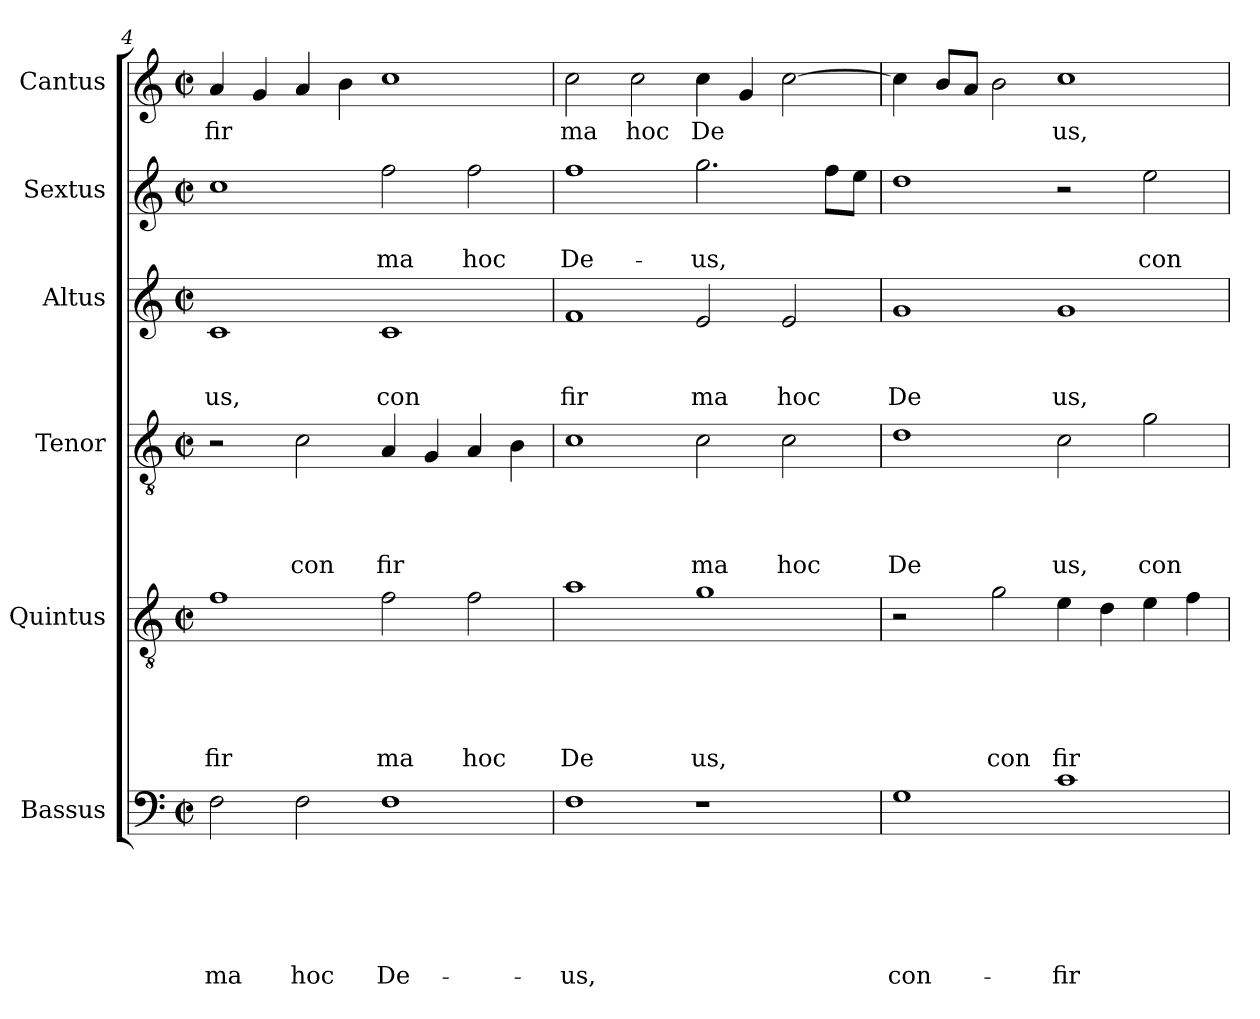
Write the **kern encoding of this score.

**kern	**text	**text	**text	**text	**text	**text	**kern	**text	**text	**text	**text	**text	**kern	**text	**text	**text	**text	**kern	**text	**text	**text	**kern	**text	**text	**kern	**text
*part6	*part6	*part6	*part6	*part6	*part6	*part6	*part5	*part5	*part5	*part5	*part5	*part5	*part4	*part4	*part4	*part4	*part4	*part3	*part3	*part3	*part3	*part2	*part2	*part2	*part1	*part1
*staff6	*staff6	*staff6	*staff6	*staff6	*staff6	*staff6	*staff5	*staff5	*staff5	*staff5	*staff5	*staff5	*staff4	*staff4	*staff4	*staff4	*staff4	*staff3	*staff3	*staff3	*staff3	*staff2	*staff2	*staff2	*staff1	*staff1
*I"Bassus	*	*	*	*	*	*	*I"Quintus	*	*	*	*	*	*I"Tenor	*	*	*	*	*I"Altus	*	*	*	*I"Sextus	*	*	*I"Cantus	*
*clefF4	*	*	*	*	*	*	*clefGv2	*	*	*	*	*	*clefGv2	*	*	*	*	*clefG2	*	*	*	*clefG2	*	*	*clefG2	*
*k[]	*	*	*	*	*	*	*k[]	*	*	*	*	*	*k[]	*	*	*	*	*k[]	*	*	*	*k[]	*	*	*k[]	*
*C:	*	*	*	*	*	*	*C:	*	*	*	*	*	*C:	*	*	*	*	*C:	*	*	*	*C:	*	*	*C:	*
*M2/2	*	*	*	*	*	*	*M2/2	*	*	*	*	*	*M2/2	*	*	*	*	*M2/2	*	*	*	*M2/2	*	*	*M2/2	*
*met(c|)	*	*	*	*	*	*	*met(c|)	*	*	*	*	*	*met(c|)	*	*	*	*	*met(c|)	*	*	*	*met(c|)	*	*	*met(c|)	*
=4	=4	=4	=4	=4	=4	=4	=4	=4	=4	=4	=4	=4	=4	=4	=4	=4	=4	=4	=4	=4	=4	=4	=4	=4	=4	=4
!	!	!	!	!	!	!LO:LY:b	!	!	!	!	!	!LO:LY:b	!	!	!	!	!	!	!	!	!LO:LY:b	!	!	!	!	!LO:LY:b
2F\	.	.	.	.	.	-ma	1f	.	.	.	.	fir	2r	.	.	.	.	1c	.	.	us,	1cc	.	.	4a/	fir
.	.	.	.	.	.	.	.	.	.	.	.	.	.	.	.	.	.	.	.	.	.	.	.	.	4g/	.
!	!	!	!	!	!	!LO:LY:b	!	!	!	!	!	!	!	!	!	!	!LO:LY:b	!	!	!	!	!	!	!	!	!
2F\	.	.	.	.	.	hoc	.	.	.	.	.	.	2c\	.	.	.	con	.	.	.	.	.	.	.	4a/	.
.	.	.	.	.	.	.	.	.	.	.	.	.	.	.	.	.	.	.	.	.	.	.	.	.	4b\	.
!	!	!	!	!	!	!LO:LY:b	!	!	!	!	!	!LO:LY:b	!	!	!	!	!LO:LY:b	!	!	!	!LO:LY:b	!	!	!LO:LY:b	!	!
1F	.	.	.	.	.	De-	2f\	.	.	.	.	ma	4A/	.	.	.	fir	1c	.	.	con	2ff\	.	ma	1cc	.
.	.	.	.	.	.	.	.	.	.	.	.	.	4G/	.	.	.	.	.	.	.	.	.	.	.	.	.
!	!	!	!	!	!	!	!	!	!	!	!	!LO:LY:b	!	!	!	!	!	!	!	!	!	!	!	!LO:LY:b	!	!
.	.	.	.	.	.	.	2f\	.	.	.	.	hoc	4A/	.	.	.	.	.	.	.	.	2ff\	.	hoc	.	.
.	.	.	.	.	.	.	.	.	.	.	.	.	4B\	.	.	.	.	.	.	.	.	.	.	.	.	.
!!LO:LB:g=z
=5	=5	=5	=5	=5	=5	=5	=5	=5	=5	=5	=5	=5	=5	=5	=5	=5	=5	=5	=5	=5	=5	=5	=5	=5	=5	=5
!	!	!	!	!	!	!LO:LY:b	!	!	!	!	!	!LO:LY:b	!	!	!	!	!	!	!	!	!LO:LY:b	!	!	!LO:LY:b	!	!LO:LY:b
1F	.	.	.	.	.	-us,	1a	.	.	.	.	De	1c	.	.	.	.	1f	.	.	fir	1ff	.	De-	2cc\	ma
!	!	!	!	!	!	!	!	!	!	!	!	!	!	!	!	!	!	!	!	!	!	!	!	!	!	!LO:LY:b
.	.	.	.	.	.	.	.	.	.	.	.	.	.	.	.	.	.	.	.	.	.	.	.	.	2cc\	hoc
!	!	!	!	!	!	!	!	!	!	!	!	!LO:LY:b	!	!	!	!	!LO:LY:b	!	!	!	!LO:LY:b	!	!	!LO:LY:b	!	!LO:LY:b
1r	.	.	.	.	.	.	1g	.	.	.	.	us,	2c\	.	.	.	ma	2e/	.	.	ma	2.gg\	.	-us,	4cc\	De
.	.	.	.	.	.	.	.	.	.	.	.	.	.	.	.	.	.	.	.	.	.	.	.	.	4g/	.
!	!	!	!	!	!	!	!	!	!	!	!	!	!	!	!	!	!LO:LY:b	!	!	!	!LO:LY:b	!	!	!	!	!
.	.	.	.	.	.	.	.	.	.	.	.	.	2c\	.	.	.	hoc	2e/	.	.	hoc	.	.	.	[>2cc\	.
.	.	.	.	.	.	.	.	.	.	.	.	.	.	.	.	.	.	.	.	.	.	8ff\L	.	.	.	.
.	.	.	.	.	.	.	.	.	.	.	.	.	.	.	.	.	.	.	.	.	.	8ee\J	.	.	.	.
=6	=6	=6	=6	=6	=6	=6	=6	=6	=6	=6	=6	=6	=6	=6	=6	=6	=6	=6	=6	=6	=6	=6	=6	=6	=6	=6
!	!	!	!	!	!	!LO:LY:b	!	!	!	!	!	!	!	!	!	!	!LO:LY:b	!	!	!	!LO:LY:b	!	!	!	!	!
1G	.	.	.	.	.	con-	2r	.	.	.	.	.	1d	.	.	.	De	1g	.	.	De	1dd	.	.	4cc\]	.
.	.	.	.	.	.	.	.	.	.	.	.	.	.	.	.	.	.	.	.	.	.	.	.	.	8b/L	.
.	.	.	.	.	.	.	.	.	.	.	.	.	.	.	.	.	.	.	.	.	.	.	.	.	8a/J	.
!	!	!	!	!	!	!	!	!	!	!	!	!LO:LY:b	!	!	!	!	!	!	!	!	!	!	!	!	!	!
.	.	.	.	.	.	.	2g\	.	.	.	.	con	.	.	.	.	.	.	.	.	.	.	.	.	2b\	.
!	!	!	!	!	!	!LO:LY:b	!	!	!	!	!	!LO:LY:b	!	!	!	!	!LO:LY:b	!	!	!	!LO:LY:b	!	!	!	!	!LO:LY:b
1c	.	.	.	.	.	-fir-	4e\	.	.	.	.	fir	2c\	.	.	.	us,	1g	.	.	us,	2r	.	.	1cc	us,
.	.	.	.	.	.	.	4d\	.	.	.	.	.	.	.	.	.	.	.	.	.	.	.	.	.	.	.
!	!	!	!	!	!	!	!	!	!	!	!	!	!	!	!	!	!LO:LY:b	!	!	!	!	!	!	!LO:LY:b	!	!
.	.	.	.	.	.	.	4e\	.	.	.	.	.	2g\	.	.	.	con	.	.	.	.	2ee\	.	con-	.	.
.	.	.	.	.	.	.	4f\	.	.	.	.	.	.	.	.	.	.	.	.	.	.	.	.	.	.	.
=	=	=	=	=	=	=	=	=	=	=	=	=	=	=	=	=	=	=	=	=	=	=	=	=	=	=
*-	*-	*-	*-	*-	*-	*-	*-	*-	*-	*-	*-	*-	*-	*-	*-	*-	*-	*-	*-	*-	*-	*-	*-	*-	*-	*-
